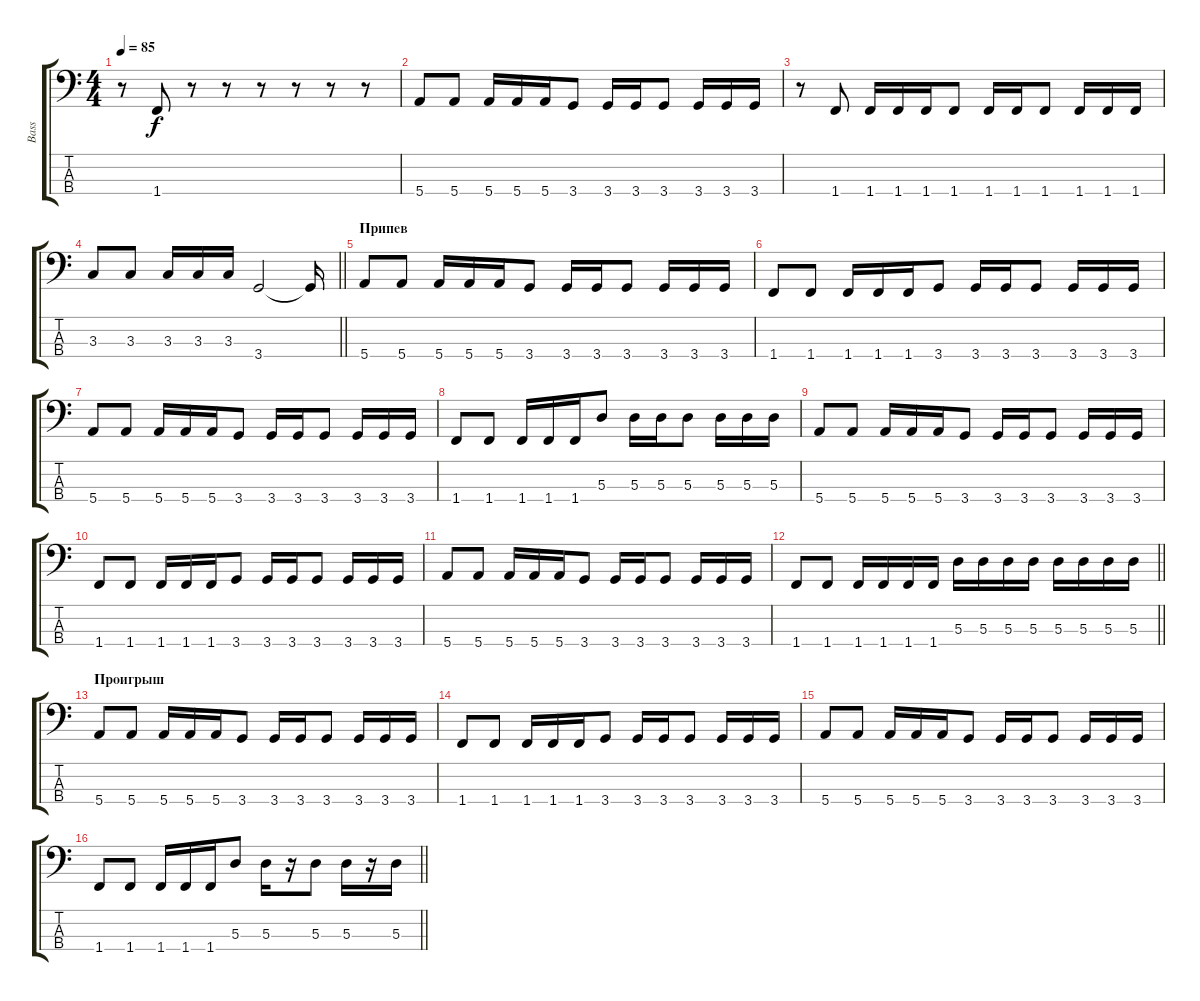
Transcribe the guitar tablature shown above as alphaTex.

\track ("Bass" "Bass") {instrument electricbasspick}
\staff {score tabs}
\tuning (G2 D2 A1 E1) {hide}
\ts (4 4)
\tempo 85
\clef f4
\ks c
r.8{dy f} 1.4.8 r.8 r.8 r.8 r.8 r.8 r.8 |
5.4.8 5.4.8 5.4.16 5.4.16 5.4.16 3.4.8 3.4.16 3.4.16 3.4.8 3.4.16 3.4.16 3.4.16 |
r.8 1.4.8 1.4.16 1.4.16 1.4.16 1.4.8 1.4.16 1.4.16 1.4.8 1.4.16 1.4.16 1.4.16 |
\barLineRight lightlight
3.3.8 3.3.8 3.3.16 3.3.16 3.3.16 3.4.2 3.4{t}.16 |
\section ("" "Припев")
5.4.8 5.4.8 5.4.16 5.4.16 5.4.16 3.4.8 3.4.16 3.4.16 3.4.8 3.4.16 3.4.16 3.4.16 |
1.4.8 1.4.8 1.4.16 1.4.16 1.4.16 3.4.8 3.4.16 3.4.16 3.4.8 3.4.16 3.4.16 3.4.16 |
5.4.8 5.4.8 5.4.16 5.4.16 5.4.16 3.4.8 3.4.16 3.4.16 3.4.8 3.4.16 3.4.16 3.4.16 |
1.4.8 1.4.8 1.4.16 1.4.16 1.4.16 5.3.8 5.3.16 5.3.16 5.3.8 5.3.16 5.3.16 5.3.16 |
5.4.8 5.4.8 5.4.16 5.4.16 5.4.16 3.4.8 3.4.16 3.4.16 3.4.8 3.4.16 3.4.16 3.4.16 |
1.4.8 1.4.8 1.4.16 1.4.16 1.4.16 3.4.8 3.4.16 3.4.16 3.4.8 3.4.16 3.4.16 3.4.16 |
5.4.8 5.4.8 5.4.16 5.4.16 5.4.16 3.4.8 3.4.16 3.4.16 3.4.8 3.4.16 3.4.16 3.4.16 |
\barLineRight lightlight
1.4.8 1.4.8 1.4.16 1.4.16 1.4.16 1.4.16 5.3.16 5.3.16 5.3.16 5.3.16 5.3.16 5.3.16 5.3.16 5.3.16 |
\section ("" "Проигрыш")
5.4.8 5.4.8 5.4.16 5.4.16 5.4.16 3.4.8 3.4.16 3.4.16 3.4.8 3.4.16 3.4.16 3.4.16 |
1.4.8 1.4.8 1.4.16 1.4.16 1.4.16 3.4.8 3.4.16 3.4.16 3.4.8 3.4.16 3.4.16 3.4.16 |
5.4.8 5.4.8 5.4.16 5.4.16 5.4.16 3.4.8 3.4.16 3.4.16 3.4.8 3.4.16 3.4.16 3.4.16 |
\barLineRight lightlight
1.4.8 1.4.8 1.4.16 1.4.16 1.4.16 5.3.8 5.3.16 r.16 5.3.8 5.3.16 r.16 5.3.16
